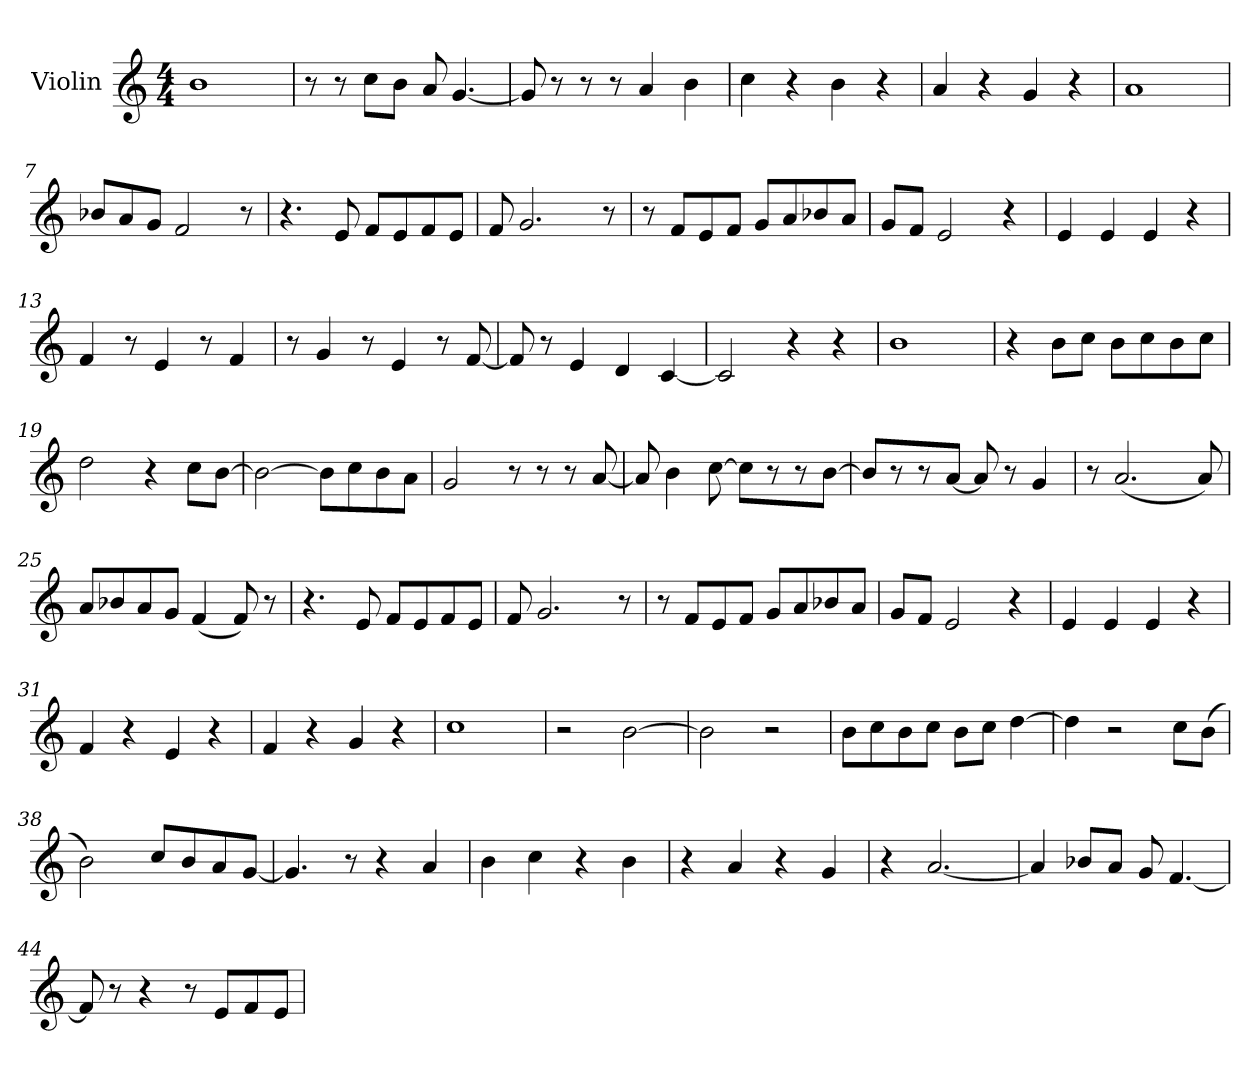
**kern
*part1
*staff1
*I"Violin
*clefG2
*k[]
*C:
*M4/4
*MM120
=1
1b
=2
8r
8r
8cc\L
8b\J
8a/
[4.g/
=3
8g/]
8r
8r
8r
4a/
4b\
=4
4cc\
4r
4b\
4r
=5
4a/
4r
4g/
4r
!!LO:LB:g=z
=6
1a
=7
8b-X/L
8a/
8g/J
2f/
8r
=8
4.r
8e/
8f/L
8e/
8f/
8e/J
=9
8f/
2.g/
8r
=10
8r
8f/L
8e/
8f/J
8g/L
8a/
8b-X/
8a/J
=11
8g/L
8f/J
2e/
4r
!!LO:LB:g=z
=12
4e/
4e/
4e/
4r
=13
4f/
8r
4e/
8r
4f/
=14
8r
4g/
8r
4e/
8r
[8f/
=15
8f/]
8r
4e/
4d/
[4c/
=16
2c/]
4r
4r
=17
1b
!!LO:LB:g=z
=18
4r
8b\L
8cc\J
8b\L
8cc\
8b\
8cc\J
=19
2dd\
4r
8cc\L
[8b\J
=20
2b\_
8b\L]
8cc\
8b\
8a\J
=21
2g/
8r
8r
8r
[8a/
=22
8a/]
4b\
[8cc\
8cc\L]
8r
8r
[8b\J
!!LO:LB:g=z
=23
8b/L]
8r
8r
[8a/J
8a/]
8r
4g/
=24
8r
(2.a/
8a/)
=25
8a/L
8b-X/
8a/
8g/J
(4f/
8f/)
8r
=26
4.r
8e/
8f/L
8e/
8f/
8e/J
=27
8f/
2.g/
8r
!!LO:LB:g=z
=28
8r
8f/L
8e/
8f/J
8g/L
8a/
8b-X/
8a/J
=29
8g/L
8f/J
2e/
4r
=30
4e/
4e/
4e/
4r
=31
4f/
4r
4e/
4r
=32
4f/
4r
4g/
4r
=33
1cc
!!LO:LB:g=z
=34
2r
[2b\
=35
2b\]
2r
=36
8b\L
8cc\
8b\
8cc\J
8b\L
8cc\J
[4dd\
=37
4dd\]
2r
8cc\L
(8b\J
=38
2b\)
8cc/L
8b/
8a/
[8g/J
=39
4.g/]
8r
4r
4a/
!!LO:LB:g=z
=40
4b\
4cc\
4r
4b\
=41
4r
4a/
4r
4g/
=42
4r
[2.a/
=43
4a/]
8b-X/L
8a/J
8g/
[4.f/
=44
8f/]
8r
4r
8r
8e/L
8f/
8e/J
=
*-
